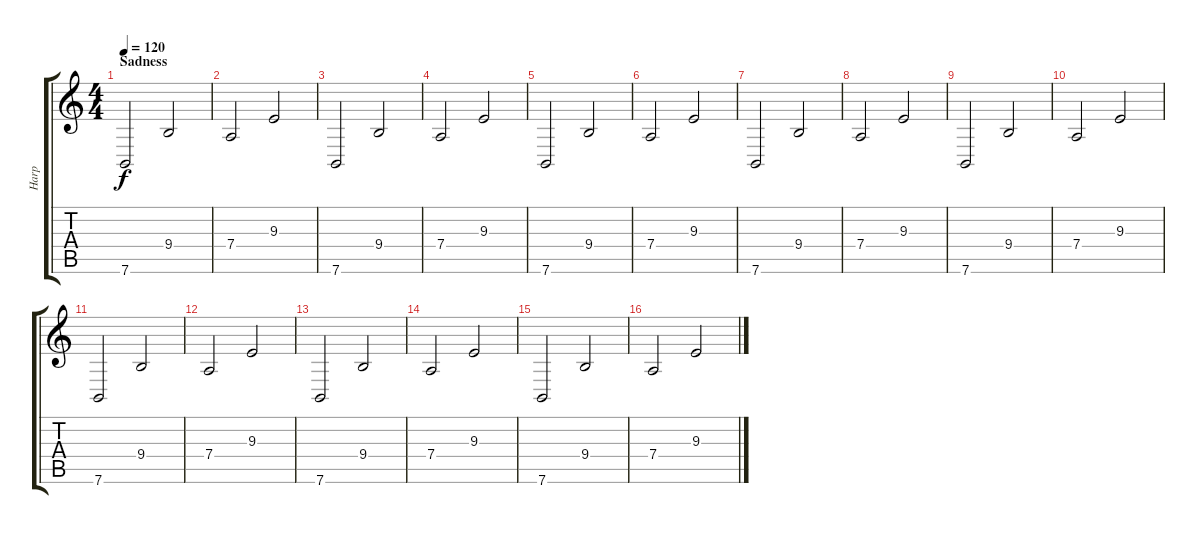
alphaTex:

\track ("Harp" "Harp") {instrument orchestralharp}
\staff {score tabs}
\tuning (E4 B3 G3 D3 A2 E2) {hide}
\ts (4 4)
\section ("" "Sadness")
\tempo 120
\clef g2
\ks c
7.6.2{dy f instrument orchestralharp} 9.4.2 |
7.4.2 9.3.2 |
7.6.2 9.4.2 |
7.4.2 9.3.2 |
7.6.2 9.4.2 |
7.4.2 9.3.2 |
7.6.2 9.4.2 |
7.4.2 9.3.2 |
7.6.2 9.4.2 |
7.4.2 9.3.2 |
7.6.2 9.4.2 |
7.4.2 9.3.2 |
7.6.2 9.4.2 |
7.4.2 9.3.2 |
7.6.2 9.4.2 |
7.4.2 9.3.2
